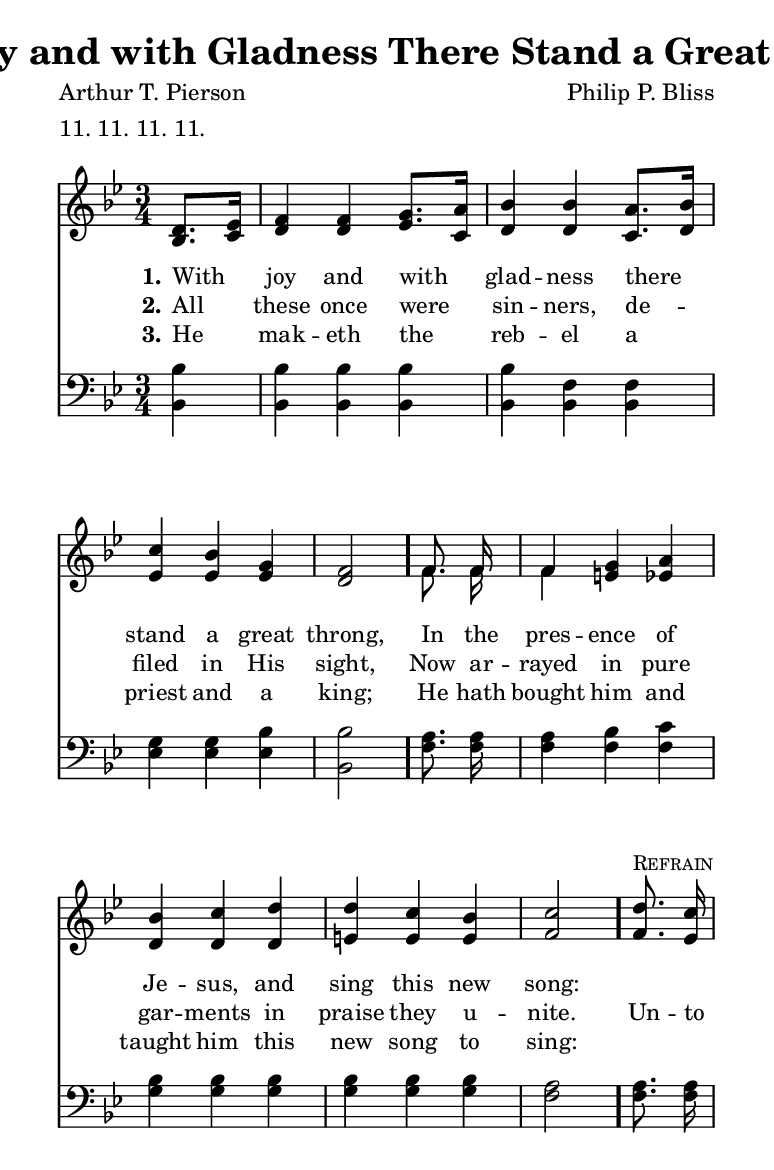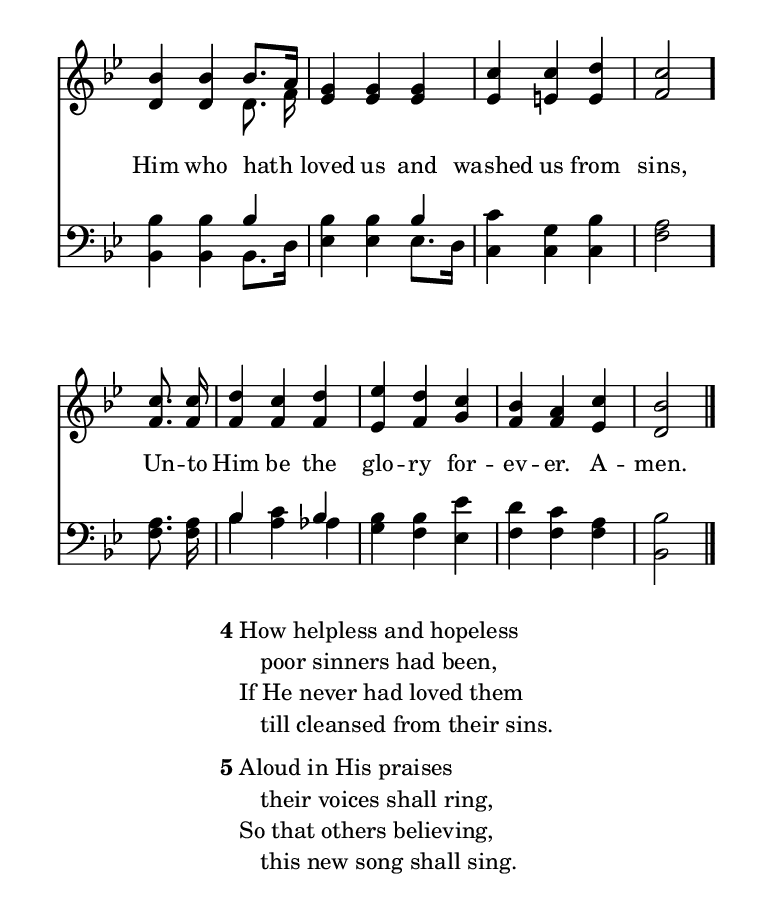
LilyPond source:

\include "common/global.ily"
\paper {
  \include "common/paper.ily"
}

\header{
  %gospel
  hymnnumber = "133"
  title = "With Joy and with Gladness There Stand a Great Throng" % see https://hymnary.org/text/with_harps_and_with_viols
  markuptitle = \markup \center-column { "With Joy and with Gladness" "There Stand a Great Throng" \vspace #0.4 }
  tunename = ""
  meter = "11. 11. 11. 11."
  poet = "Arthur T. Pierson" % see https://hymnary.org/text/with_harps_and_with_viols
  composer = "Philip P. Bliss" % see https://hymnary.org/tune/with_harps_and_with_viols_bliss
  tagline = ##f
}

% for fermata in MIDI
ta = { \tempo 4=80 }
tb = { \tempo 4=40 }

global = {
  \include "common/overrides.ily"
  \override Staff.TimeSignature.style = #'numbered
  \time 3/4
  \override Score.MetronomeMark.transparent = ##t % hide all fermata changes too
  \ta
  \key bes \major
  \partial 4
  \autoBeamOff
}

notesSoprano = {
\global
\relative c' {

  d8.[ ees16] | f4 f g8.[ a16] | bes4 bes a8.[ bes16] | c4 bes g | f2
  f8. f16 | f4 g a | bes c d | d c bes | c2

  << s^\markup { \small \caps "Refrain" }
  { d8. c16 | bes4 bes bes8.[ a16] | g4 g g | c c d | c2 } >>
  c8. c16 | d4 c d | ees d c | bes a c | bes2

  \bar "|."

}
}

notesAlto = {
\global
\relative e' {

  bes8.[ c16] | d4 d ees8.[ c16] | d4 d c8.[ d16] | ees4 ees ees | d2
  f8. f16 | f4 e ees | d d d | e e e | f2

  f8. ees16 | d4 d d8. f16 | ees4 ees ees | ees e e | f2
  f8. f16 | f4 f f | ees f g | f f ees | d2

}
}

notesTenor = {
\global
\relative a {

  bes4 | bes bes bes | bes f f | g g bes | bes2
  a8. a16 | a4 bes c | bes bes bes | bes bes bes | a2

  a8. a16 | bes4 bes bes | bes bes bes | c g bes | a2
  a8. a16 | bes4 c bes | bes bes ees | d c a | bes2

}
}

notesBass = {
\global
\relative f, {

  bes4 | bes bes bes | bes bes bes | ees ees ees | bes2
  f'8. f16 | f4 f f | g g g | g g g | f2

  f8. f16 | bes,4 bes bes8.[ d16] | ees4 ees ees8.[ d16] | c4 c c | f2
  f8. f16 | bes4 a aes | g f ees | f f f | bes,2

}
}

Refrain = \lyricmode {

Un -- to Him who hath loved us and washed us from sins, \bar "." \eogbreak
Un -- to Him be the glo -- ry for -- ev -- er. A -- men. \bar "." \eogbreak

}

wordsA = \lyricmode {
\set stanza = "1."

With joy and with glad -- ness there stand a great throng, \bar "." \eogbreak % blue book changes "stand" to "stands" but leaves "sing" in the next line
In the pres -- ence of Je -- sus, and sing this new song: \bar "." \eogbreak

}

wordsB = \lyricmode {
\set stanza = "2."

All these once were sin -- ners, de -- filed in His sight,
Now ar -- rayed in pure gar -- ments in praise they u -- nite.

\Refrain

}

wordsC = \lyricmode {
\set stanza = "3."

He mak -- eth the reb -- el a priest and a king;
He hath bought him and taught him this new song to sing:

}

wordsD = \markuplist {

\line { How helpless and hopeless } \line { { \hspace #2 } poor sinners had been, }
\line { If He never had loved them } \line { { \hspace #2 } till cleansed from their sins. }

}

wordsE = \markuplist {

\line { Aloud in His praises } \line { { \hspace #2 } their voices shall ring, }
\line { So that others believing, } \line { { \hspace #2 } this new song shall sing. }

}

\score {
  \context ChoirStaff <<
    \context Staff = upper <<
      \set Staff.autoBeaming = ##f
      \set ChoirStaff.systemStartDelimiter = #'SystemStartBar
      \set ChoirStaff.printPartCombineTexts = ##f
      \partcombine #'(2 . 11) \notesSoprano \notesAlto
      \context NullVoice = sopranos { \voiceOne << \notesSoprano >> }
      \context Lyrics = one   \lyricsto sopranos \wordsA
      \context Lyrics = two   \lyricsto sopranos \wordsB
      \context Lyrics = three \lyricsto sopranos \wordsC
    >>
    \context Staff = men <<
      \set Staff.autoBeaming = ##f
      \clef bass
      \set ChoirStaff.printPartCombineTexts = ##f
      \partcombine #'(2 . 11) \notesTenor \notesBass
    >>
  >>
  \layout {
    \include "common/layout.ily"
  }
  #(cond ((ly:get-option 'eog-midi-permitted) #{ \midi{
    \include "common/midi.ily"
  } #}))
}

\markup { \column {
  \fill-line { \vcenter \column {
    \vspace #1
    \line{ \bold 4 \column { \wordsD } } \combine \null \vspace #0.4
    \line{ \bold 5 \column { \wordsE } }
    \vspace #1
  } }
} }

\version "2.19.49"  % necessary for upgrading to future LilyPond versions.

% vi:set et ts=2 sw=2 ai nocindent syntax=lilypond:
